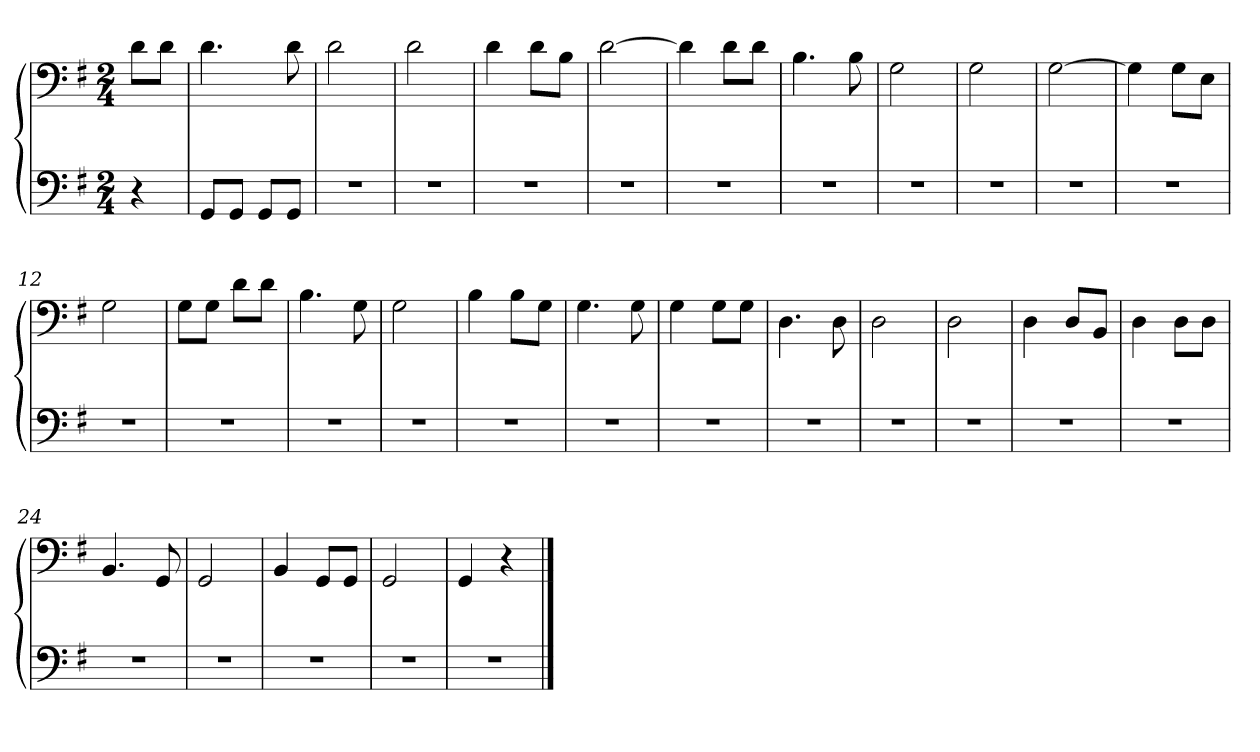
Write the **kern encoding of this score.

**kern	**kern
*part1	*part1
*staff2	*staff1
*clefF4	*clefF4
*k[f#]	*k[f#]
*M2/4	*M2/4
=	=
4r	8d\L
.	8d\J
=1	=1
8GG/L	4.d\
8GG/J	.
8GG/L	.
8GG/J	8d\
=2	=2
2r	2d\
=3	=3
2r	2d\
=4	=4
2r	4d\
.	8d\L
.	8B\J
=5	=5
2r	[2d\
=6	=6
2r	4d\]
.	8d\L
.	8d\J
=7	=7
2r	4.B\
.	8B\
=8	=8
2r	2G\
=9	=9
2r	2G\
=10	=10
2r	[2G\
=11	=11
2r	4G\]
.	8G\L
.	8E\J
=12	=12
2r	2G\
=13	=13
2r	8G\L
.	8G\J
.	8d\L
.	8d\J
=14	=14
2r	4.B\
.	8G\
=15	=15
2r	2G\
=16	=16
2r	4B\
.	8B\L
.	8G\J
=17	=17
2r	4.G\
.	8G\
=18	=18
2r	4G\
.	8G\L
.	8G\J
=19	=19
2r	4.D\
.	8D\
=20	=20
2r	2D\
=21	=21
2r	2D\
=22	=22
2r	4D\
.	8D/L
.	8BB/J
=23	=23
2r	4D\
.	8D\L
.	8D\J
=24	=24
2r	4.BB/
.	8GG/
=25	=25
2r	2GG/
=26	=26
2r	4BB/
.	8GG/L
.	8GG/J
=27	=27
2r	2GG/
=28	=28
2r	4GG/
.	4r
==	==
*-	*-
